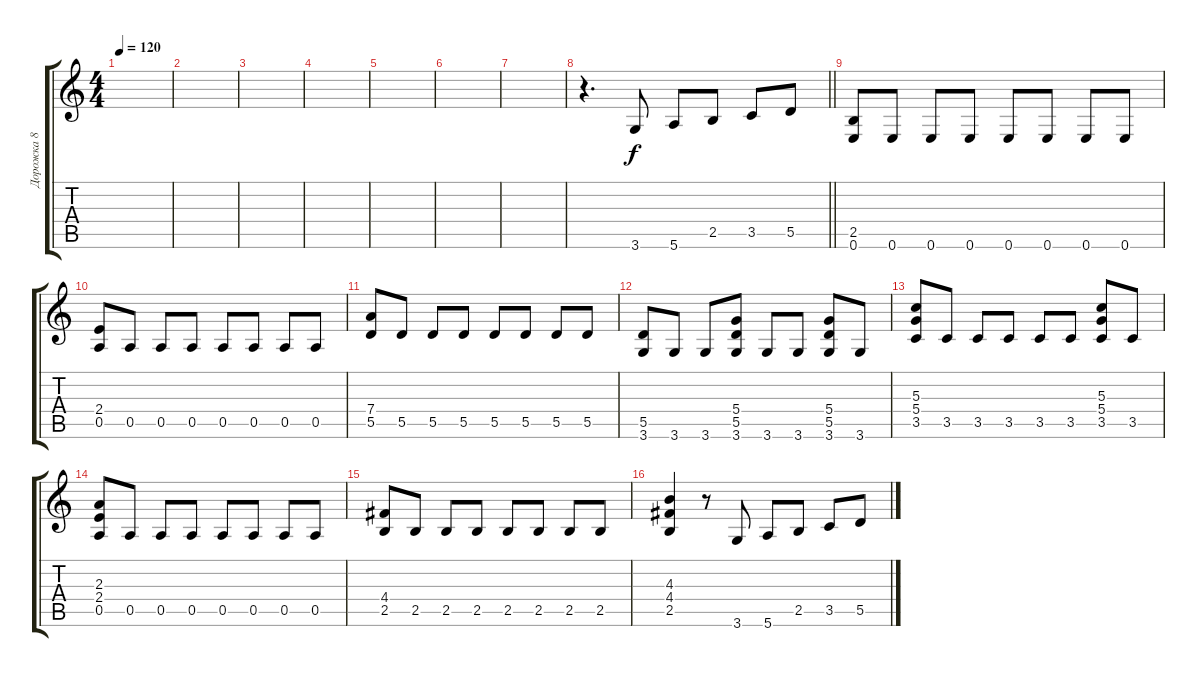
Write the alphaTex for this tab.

\track ("Дорожка 8" "Дорожка 8") {instrument distortionguitar}
\staff {score tabs}
\tuning (E4 B3 G3 D3 A2 E2) {hide}
\ts (4 4)
\tempo 120
\clef g2
\ks c
|
|
|
|
|
|
|
\barLineRight lightlight
r.4{d} 3.6.8 5.6.8 2.5.8 3.5.8 5.5.8 |
(2.5 0.6).8 0.6.8 0.6.8 0.6.8 0.6.8 0.6.8 0.6.8 0.6.8 |
(2.4 0.5).8 0.5.8 0.5.8 0.5.8 0.5.8 0.5.8 0.5.8 0.5.8 |
(7.4 5.5).8 5.5.8 5.5.8 5.5.8 5.5.8 5.5.8 5.5.8 5.5.8 |
(5.5 3.6).8 3.6.8 3.6.8 (5.4 5.5 3.6).8 3.6.8 3.6.8 (5.4 5.5 3.6).8 3.6.8 |
(5.3 5.4 3.5).8 3.5.8 3.5.8 3.5.8 3.5.8 3.5.8 (5.3 5.4 3.5).8 3.5.8 |
(2.3 2.4 0.5).8 0.5.8 0.5.8 0.5.8 0.5.8 0.5.8 0.5.8 0.5.8 |
(4.4 2.5).8 2.5.8 2.5.8 2.5.8 2.5.8 2.5.8 2.5.8 2.5.8 |
(4.3 4.4 2.5).4 r.8 3.6.8 5.6.8 2.5.8 3.5.8 5.5.8
